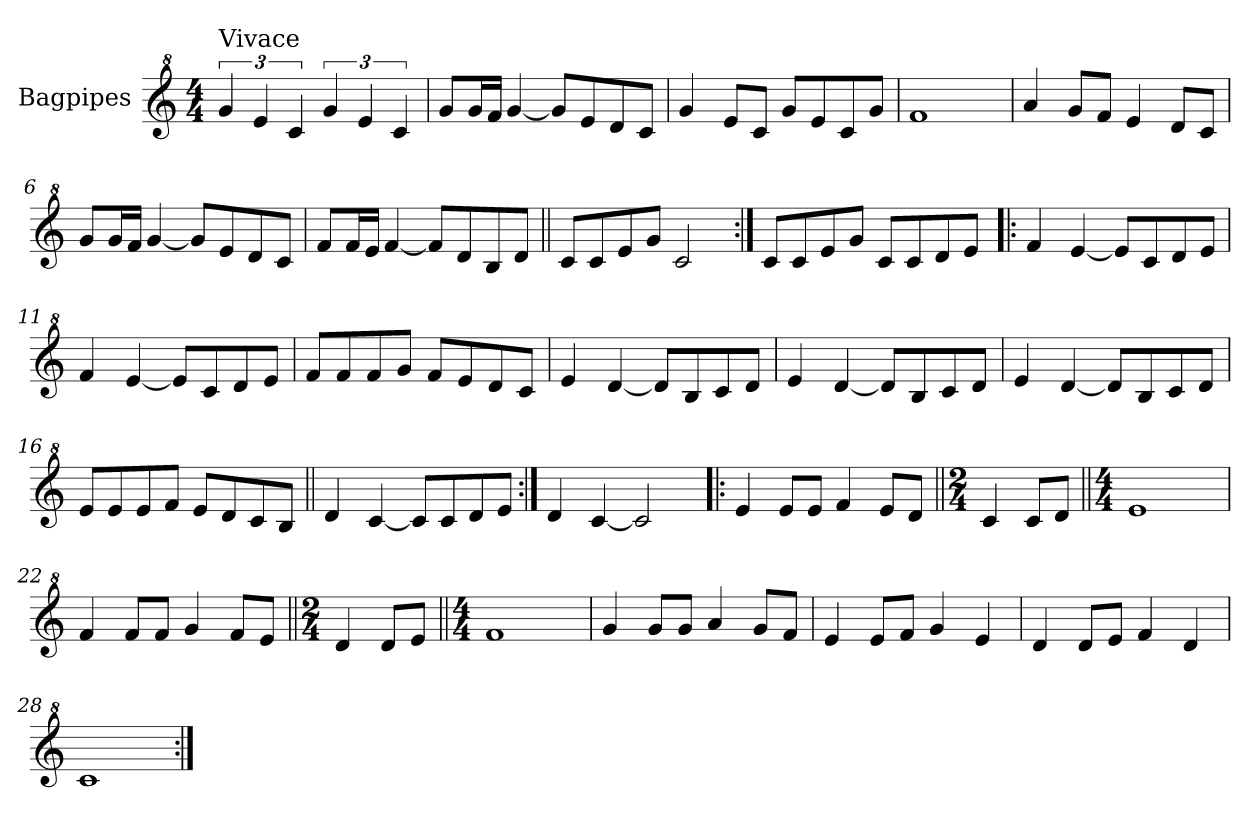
**kern
*part1
*staff1
*I"Bagpipes
*I'Bag
*clefG^2
*k[]
*C:
*M4/4
=1
!LO:TX:a:t=Vivace
6gg/
6ee/
6cc/
6gg/
6ee/
6cc/
=2
8gg/L
16gg/L
16ff/JJ
[4gg/
8gg/L]
8ee/
8dd/
8cc/J
=3
4gg/
8ee/L
8cc/J
8gg/L
8ee/
8cc/
8gg/J
=4
1ff
=5
4aa/
8gg/L
8ff/J
4ee/
8dd/L
8cc/J
=6
8gg/L
16gg/L
16ff/JJ
[4gg/
8gg/L]
8ee/
8dd/
8cc/J
=7
8ff/L
16ff/L
16ee/JJ
[4ff/
8ff/L]
8dd/
8b/
8dd/J
!!LO:LB:g=z
=8||
8cc/L
8cc/
8ee/
8gg/J
2cc/
=9:|!
8cc/L
8cc/
8ee/
8gg/J
8cc/L
8cc/
8dd/
8ee/J
=10!|:
4ff/
[4ee/
8ee/L]
8cc/
8dd/
8ee/J
=11
4ff/
[4ee/
8ee/L]
8cc/
8dd/
8ee/J
=12
8ff/L
8ff/
8ff/
8gg/J
8ff/L
8ee/
8dd/
8cc/J
=13
4ee/
[4dd/
8dd/L]
8b/
8cc/
8dd/J
=14
4ee/
[4dd/
8dd/L]
8b/
8cc/
8dd/J
!!LO:LB:g=z
=15
4ee/
[4dd/
8dd/L]
8b/
8cc/
8dd/J
=16
8ee/L
8ee/
8ee/
8ff/J
8ee/L
8dd/
8cc/
8b/J
=17||
4dd/
[4cc/
8cc/L]
8cc/
8dd/
8ee/J
=18:|!
4dd/
[4cc/
2cc/]
=19!|:
4ee/
8ee/L
8ee/J
4ff/
8ee/L
8dd/J
=20||
*M2/4
4cc/
8cc/L
8dd/J
=21||
*M4/4
1ee
=22
4ff/
8ff/L
8ff/J
4gg/
8ff/L
8ee/J
!!LO:LB:g=z
=23||
*M2/4
4dd/
8dd/L
8ee/J
=24||
*M4/4
1ff
=25
4gg/
8gg/L
8gg/J
4aa/
8gg/L
8ff/J
=26
4ee/
8ee/L
8ff/J
4gg/
4ee/
=27
4dd/
8dd/L
8ee/J
4ff/
4dd/
=28
1cc
=:|!
*-
